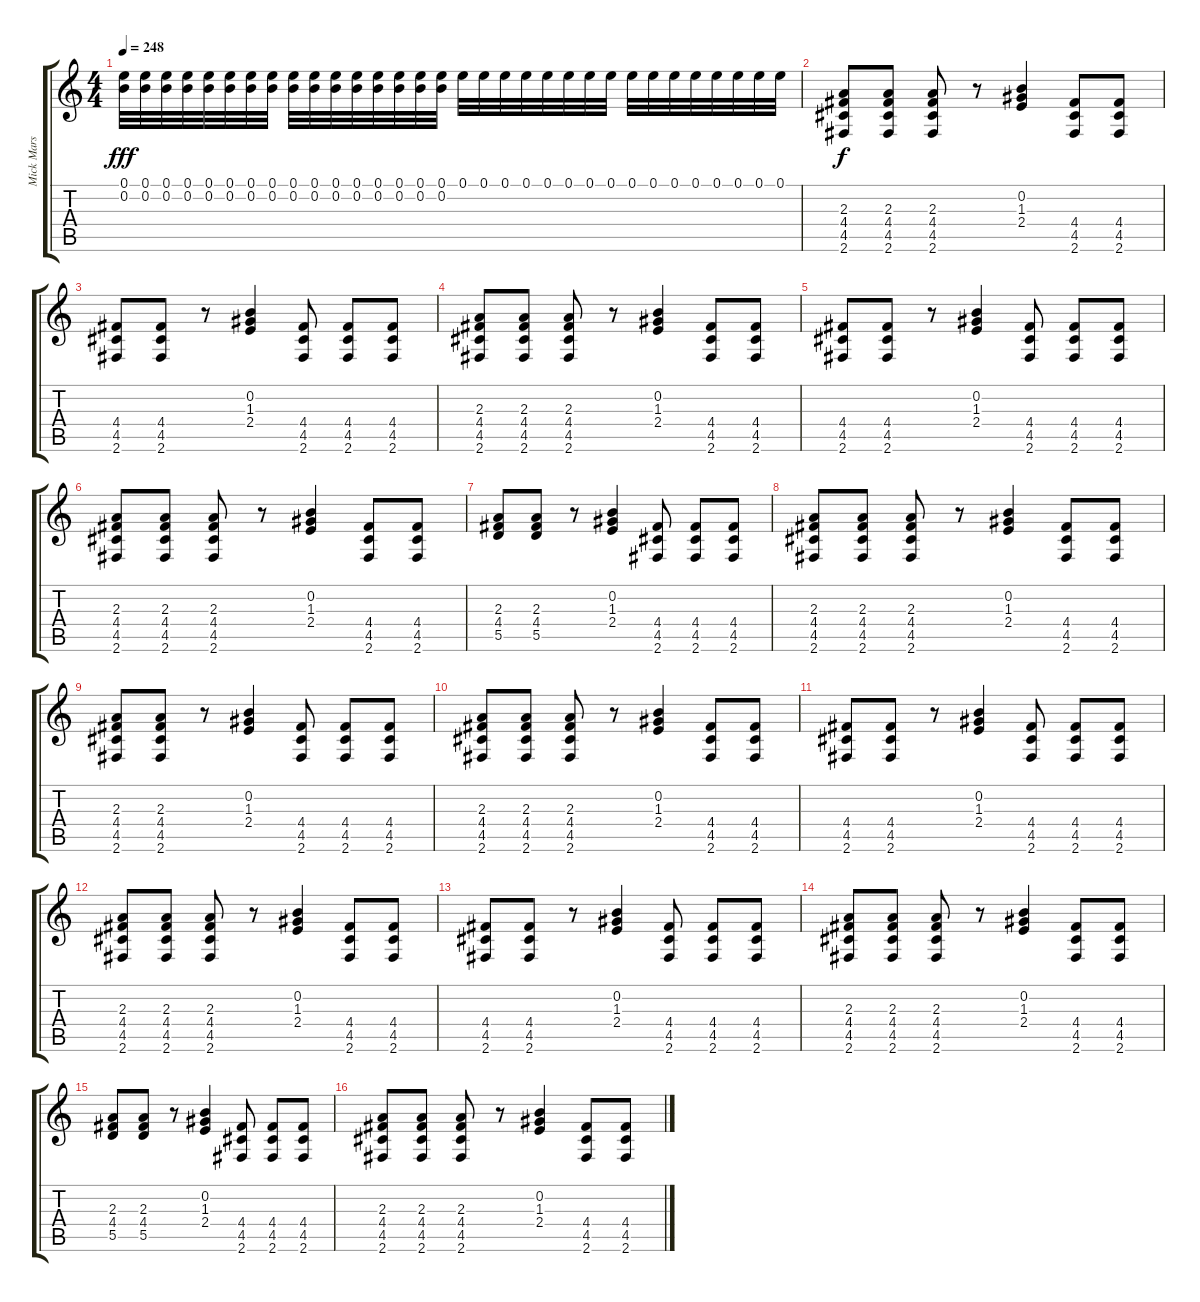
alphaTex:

\track ("Mick Mars" "Mick Mars") {instrument distortionguitar}
\staff {score tabs}
\tuning (E4 B3 G3 D3 A2 E2) {hide}
\ts (4 4)
\tempo 248
\clef g2
\ks c
(0.1 0.2).32{dy fff} (0.1 0.2).32 (0.1 0.2).32 (0.1 0.2).32 (0.1 0.2).32 (0.1 0.2).32 (0.1 0.2).32 (0.1 0.2).32 (0.1 0.2).32 (0.1 0.2).32 (0.1 0.2).32 (0.1 0.2).32 (0.1 0.2).32 (0.1 0.2).32 (0.1 0.2).32 (0.1 0.2).32 0.1.32 0.1.32 0.1.32 0.1.32 0.1.32 0.1.32 0.1.32 0.1.32 0.1.32 0.1.32 0.1.32 0.1.32 0.1.32 0.1.32 0.1.32 0.1.32 |
(2.3 4.4 4.5 2.6).8{dy f} (2.3 4.4 4.5 2.6).8 (2.3 4.4 4.5 2.6).8 r.8 (0.2 1.3 2.4).4 (4.4 4.5 2.6).8 (4.4 4.5 2.6).8 |
(4.4 4.5 2.6).8 (4.4 4.5 2.6).8 r.8 (0.2 1.3 2.4).4 (4.4 4.5 2.6).8 (4.4 4.5 2.6).8 (4.4 4.5 2.6).8 |
(2.3 4.4 4.5 2.6).8 (2.3 4.4 4.5 2.6).8 (2.3 4.4 4.5 2.6).8 r.8 (0.2 1.3 2.4).4 (4.4 4.5 2.6).8 (4.4 4.5 2.6).8 |
(4.4 4.5 2.6).8 (4.4 4.5 2.6).8 r.8 (0.2 1.3 2.4).4 (4.4 4.5 2.6).8 (4.4 4.5 2.6).8 (4.4 4.5 2.6).8 |
(2.3 4.4 4.5 2.6).8 (2.3 4.4 4.5 2.6).8 (2.3 4.4 4.5 2.6).8 r.8 (0.2 1.3 2.4).4 (4.4 4.5 2.6).8 (4.4 4.5 2.6).8 |
(2.3 4.4 5.5).8 (2.3 4.4 5.5).8 r.8 (0.2 1.3 2.4).4 (4.4 4.5 2.6).8 (4.4 4.5 2.6).8 (4.4 4.5 2.6).8 |
(2.3 4.4 4.5 2.6).8 (2.3 4.4 4.5 2.6).8 (2.3 4.4 4.5 2.6).8 r.8 (0.2 1.3 2.4).4 (4.4 4.5 2.6).8 (4.4 4.5 2.6).8 |
(2.3 4.4 4.5 2.6).8 (2.3 4.4 4.5 2.6).8 r.8 (0.2 1.3 2.4).4 (4.4 4.5 2.6).8 (4.4 4.5 2.6).8 (4.4 4.5 2.6).8 |
(2.3 4.4 4.5 2.6).8 (2.3 4.4 4.5 2.6).8 (2.3 4.4 4.5 2.6).8 r.8 (0.2 1.3 2.4).4 (4.4 4.5 2.6).8 (4.4 4.5 2.6).8 |
(4.4 4.5 2.6).8 (4.4 4.5 2.6).8 r.8 (0.2 1.3 2.4).4 (4.4 4.5 2.6).8 (4.4 4.5 2.6).8 (4.4 4.5 2.6).8 |
(2.3 4.4 4.5 2.6).8 (2.3 4.4 4.5 2.6).8 (2.3 4.4 4.5 2.6).8 r.8 (0.2 1.3 2.4).4 (4.4 4.5 2.6).8 (4.4 4.5 2.6).8 |
(4.4 4.5 2.6).8 (4.4 4.5 2.6).8 r.8 (0.2 1.3 2.4).4 (4.4 4.5 2.6).8 (4.4 4.5 2.6).8 (4.4 4.5 2.6).8 |
(2.3 4.4 4.5 2.6).8 (2.3 4.4 4.5 2.6).8 (2.3 4.4 4.5 2.6).8 r.8 (0.2 1.3 2.4).4 (4.4 4.5 2.6).8 (4.4 4.5 2.6).8 |
(2.3 4.4 5.5).8 (2.3 4.4 5.5).8 r.8 (0.2 1.3 2.4).4 (4.4 4.5 2.6).8 (4.4 4.5 2.6).8 (4.4 4.5 2.6).8 |
(2.3 4.4 4.5 2.6).8 (2.3 4.4 4.5 2.6).8 (2.3 4.4 4.5 2.6).8 r.8 (0.2 1.3 2.4).4 (4.4 4.5 2.6).8 (4.4 4.5 2.6).8
